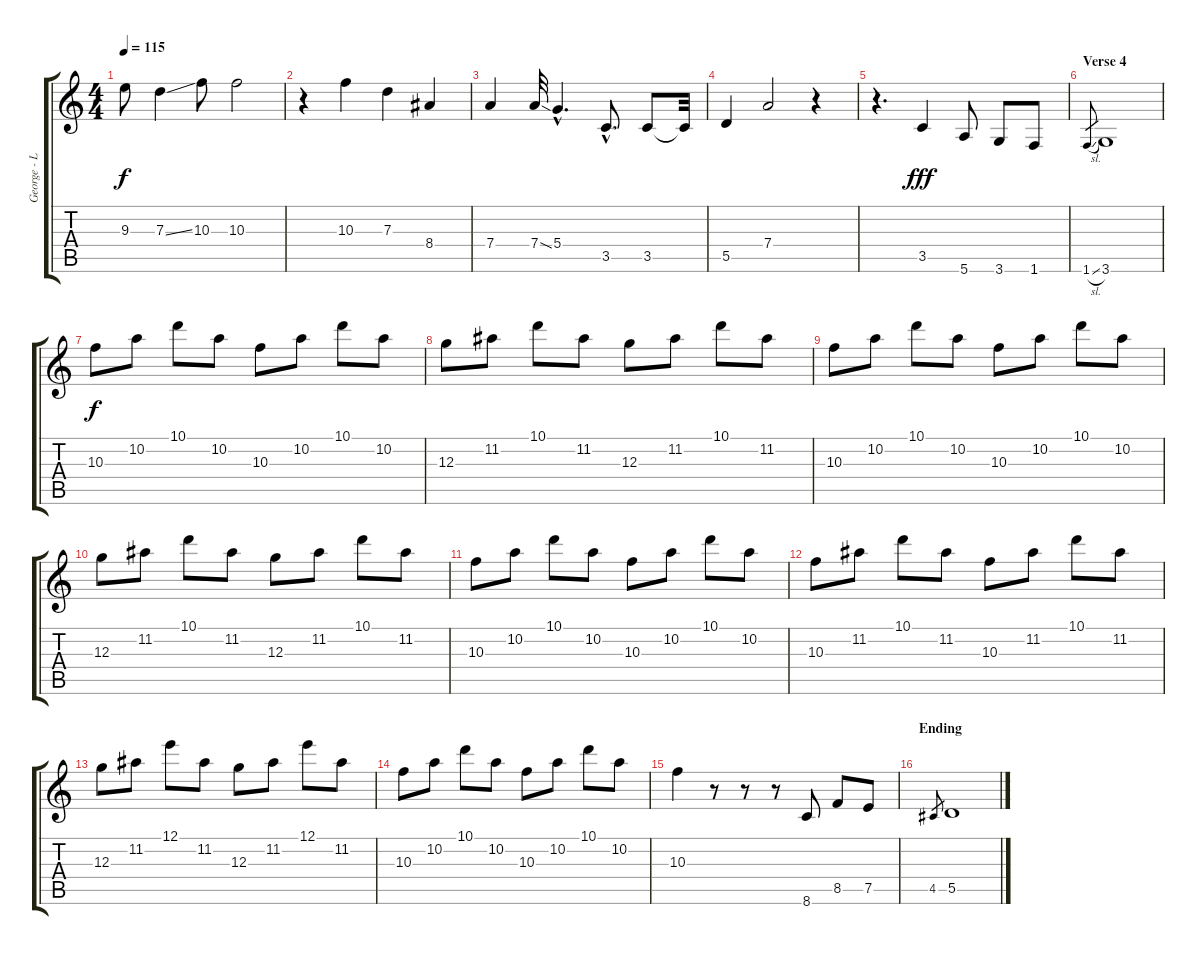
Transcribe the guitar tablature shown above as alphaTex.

\track ("George - Lead Guitar" "George - L") {instrument acousticguitarnylon}
\staff {score tabs}
\tuning (E4 B3 G3 D3 A2 E2) {hide}
\ts (4 4)
\tempo 115
\clef g2
\ks c
9.3{t}.8{dy f} 7.3{ss}.4 10.3.8 10.3.2 |
r.4 10.3.4 7.3.4 8.4.4 |
7.4.4 7.4{ss}.32 5.4{hac}.4{d} 3.5{hac}.8{d} 3.5.8 3.5{t}.32 |
5.5.4 7.4.2 r.4 |
r.4{d} 3.5.4{dy fff} 5.6.8 3.6.8 1.6.8 |
\section ("" "Verse 4")
1.6{sl}.8{gr} 3.6.1 |
10.3.8{dy f volume 11} 10.2.8 10.1.8 10.2.8 10.3.8 10.2.8 10.1.8 10.2.8 |
12.3.8 11.2.8 10.1.8 11.2.8 12.3.8 11.2.8 10.1.8 11.2.8 |
10.3.8 10.2.8 10.1.8 10.2.8 10.3.8 10.2.8 10.1.8 10.2.8 |
12.3.8 11.2.8 10.1.8 11.2.8 12.3.8 11.2.8 10.1.8 11.2.8 |
10.3.8 10.2.8 10.1.8 10.2.8 10.3.8 10.2.8 10.1.8 10.2.8 |
10.3.8 11.2.8 10.1.8 11.2.8 10.3.8 11.2.8 10.1.8 11.2.8 |
12.3.8 11.2.8 12.1.8 11.2.8 12.3.8 11.2.8 12.1.8 11.2.8 |
10.3.8 10.2.8 10.1.8 10.2.8 10.3.8 10.2.8 10.1.8 10.2.8 |
10.3.4 r.8 r.8 r.8 8.6.8{volume 16} 8.5.8 7.5.8 |
\section ("" "Ending")
4.5.8{gr} 5.5.1
